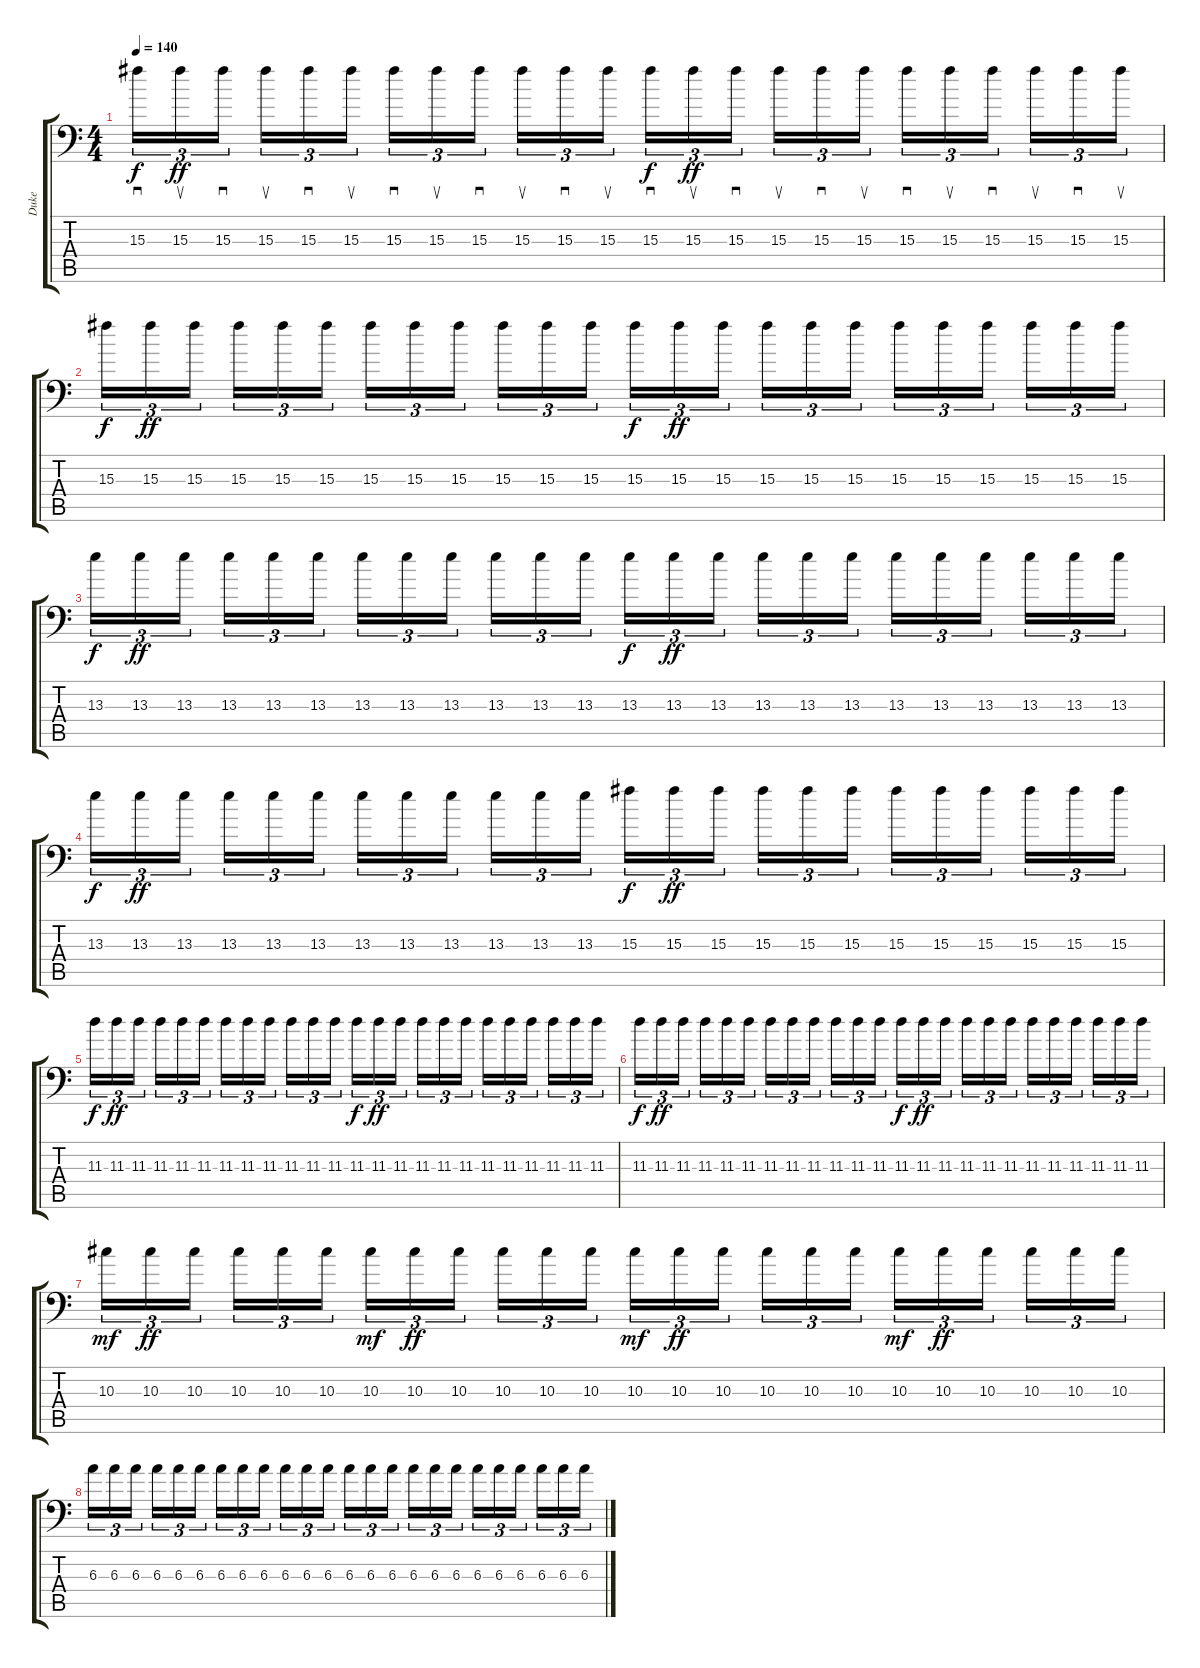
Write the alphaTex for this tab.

\track ("Duke" "Duke") {instrument overdrivenguitar}
\staff {score tabs}
\tuning (C4 G3 Eb3 Bb2 F2 Bb1) {hide}
\ts (4 4)
\tempo 140
\clef f4
\ks c
15.3.16{sd tu (3 2) dy f} 15.3.16{su tu (3 2) dy ff} 15.3.16{sd tu (3 2) beam splitsecondary} 15.3.16{su tu (3 2)} 15.3.16{sd tu (3 2)} 15.3.16{su tu (3 2)} 15.3.16{sd tu (3 2)} 15.3.16{su tu (3 2)} 15.3.16{sd tu (3 2) beam splitsecondary} 15.3.16{su tu (3 2)} 15.3.16{sd tu (3 2)} 15.3.16{su tu (3 2)} 15.3.16{sd tu (3 2) dy f} 15.3.16{su tu (3 2) dy ff} 15.3.16{sd tu (3 2) beam splitsecondary} 15.3.16{su tu (3 2)} 15.3.16{sd tu (3 2)} 15.3.16{su tu (3 2)} 15.3.16{sd tu (3 2)} 15.3.16{su tu (3 2)} 15.3.16{sd tu (3 2) beam splitsecondary} 15.3.16{su tu (3 2)} 15.3.16{sd tu (3 2)} 15.3.16{su tu (3 2)} |
15.3.16{tu (3 2) dy f} 15.3.16{tu (3 2) dy ff} 15.3.16{tu (3 2) beam splitsecondary} 15.3.16{tu (3 2)} 15.3.16{tu (3 2)} 15.3.16{tu (3 2)} 15.3.16{tu (3 2)} 15.3.16{tu (3 2)} 15.3.16{tu (3 2) beam splitsecondary} 15.3.16{tu (3 2)} 15.3.16{tu (3 2)} 15.3.16{tu (3 2)} 15.3.16{tu (3 2) dy f} 15.3.16{tu (3 2) dy ff} 15.3.16{tu (3 2) beam splitsecondary} 15.3.16{tu (3 2)} 15.3.16{tu (3 2)} 15.3.16{tu (3 2)} 15.3.16{tu (3 2)} 15.3.16{tu (3 2)} 15.3.16{tu (3 2) beam splitsecondary} 15.3.16{tu (3 2)} 15.3.16{tu (3 2)} 15.3.16{tu (3 2)} |
13.3.16{tu (3 2) dy f} 13.3.16{tu (3 2) dy ff} 13.3.16{tu (3 2) beam splitsecondary} 13.3.16{tu (3 2)} 13.3.16{tu (3 2)} 13.3.16{tu (3 2)} 13.3.16{tu (3 2)} 13.3.16{tu (3 2)} 13.3.16{tu (3 2) beam splitsecondary} 13.3.16{tu (3 2)} 13.3.16{tu (3 2)} 13.3.16{tu (3 2)} 13.3.16{tu (3 2) dy f} 13.3.16{tu (3 2) dy ff} 13.3.16{tu (3 2) beam splitsecondary} 13.3.16{tu (3 2)} 13.3.16{tu (3 2)} 13.3.16{tu (3 2)} 13.3.16{tu (3 2)} 13.3.16{tu (3 2)} 13.3.16{tu (3 2) beam splitsecondary} 13.3.16{tu (3 2)} 13.3.16{tu (3 2)} 13.3.16{tu (3 2)} |
13.3.16{tu (3 2) dy f} 13.3.16{tu (3 2) dy ff} 13.3.16{tu (3 2) beam splitsecondary} 13.3.16{tu (3 2)} 13.3.16{tu (3 2)} 13.3.16{tu (3 2)} 13.3.16{tu (3 2)} 13.3.16{tu (3 2)} 13.3.16{tu (3 2) beam splitsecondary} 13.3.16{tu (3 2)} 13.3.16{tu (3 2)} 13.3.16{tu (3 2)} 15.3.16{tu (3 2) dy f} 15.3.16{tu (3 2) dy ff} 15.3.16{tu (3 2) beam splitsecondary} 15.3.16{tu (3 2)} 15.3.16{tu (3 2)} 15.3.16{tu (3 2)} 15.3.16{tu (3 2)} 15.3.16{tu (3 2)} 15.3.16{tu (3 2) beam splitsecondary} 15.3.16{tu (3 2)} 15.3.16{tu (3 2)} 15.3.16{tu (3 2)} |
11.3.16{tu (3 2) dy f} 11.3.16{tu (3 2) dy ff} 11.3.16{tu (3 2) beam splitsecondary} 11.3.16{tu (3 2)} 11.3.16{tu (3 2)} 11.3.16{tu (3 2)} 11.3.16{tu (3 2)} 11.3.16{tu (3 2)} 11.3.16{tu (3 2) beam splitsecondary} 11.3.16{tu (3 2)} 11.3.16{tu (3 2)} 11.3.16{tu (3 2)} 11.3.16{tu (3 2) dy f} 11.3.16{tu (3 2) dy ff} 11.3.16{tu (3 2) beam splitsecondary} 11.3.16{tu (3 2)} 11.3.16{tu (3 2)} 11.3.16{tu (3 2)} 11.3.16{tu (3 2)} 11.3.16{tu (3 2)} 11.3.16{tu (3 2) beam splitsecondary} 11.3.16{tu (3 2)} 11.3.16{tu (3 2)} 11.3.16{tu (3 2)} |
11.3.16{tu (3 2) dy f} 11.3.16{tu (3 2) dy ff} 11.3.16{tu (3 2) beam splitsecondary} 11.3.16{tu (3 2)} 11.3.16{tu (3 2)} 11.3.16{tu (3 2)} 11.3.16{tu (3 2)} 11.3.16{tu (3 2)} 11.3.16{tu (3 2) beam splitsecondary} 11.3.16{tu (3 2)} 11.3.16{tu (3 2)} 11.3.16{tu (3 2)} 11.3.16{tu (3 2) dy f} 11.3.16{tu (3 2) dy ff} 11.3.16{tu (3 2) beam splitsecondary} 11.3.16{tu (3 2)} 11.3.16{tu (3 2)} 11.3.16{tu (3 2)} 11.3.16{tu (3 2)} 11.3.16{tu (3 2)} 11.3.16{tu (3 2) beam splitsecondary} 11.3.16{tu (3 2)} 11.3.16{tu (3 2)} 11.3.16{tu (3 2)} |
10.3.16{tu (3 2) dy mf} 10.3.16{tu (3 2) dy ff} 10.3.16{tu (3 2) beam splitsecondary} 10.3.16{tu (3 2)} 10.3.16{tu (3 2)} 10.3.16{tu (3 2)} 10.3.16{tu (3 2) dy mf} 10.3.16{tu (3 2) dy ff} 10.3.16{tu (3 2) beam splitsecondary} 10.3.16{tu (3 2)} 10.3.16{tu (3 2)} 10.3.16{tu (3 2)} 10.3.16{tu (3 2) dy mf} 10.3.16{tu (3 2) dy ff} 10.3.16{tu (3 2) beam splitsecondary} 10.3.16{tu (3 2)} 10.3.16{tu (3 2)} 10.3.16{tu (3 2)} 10.3.16{tu (3 2) dy mf} 10.3.16{tu (3 2) dy ff} 10.3.16{tu (3 2) beam splitsecondary} 10.3.16{tu (3 2)} 10.3.16{tu (3 2)} 10.3.16{tu (3 2)} |
6.3.16{tu (3 2)} 6.3.16{tu (3 2)} 6.3.16{tu (3 2) beam splitsecondary} 6.3.16{tu (3 2)} 6.3.16{tu (3 2)} 6.3.16{tu (3 2)} 6.3.16{tu (3 2)} 6.3.16{tu (3 2)} 6.3.16{tu (3 2) beam splitsecondary} 6.3.16{tu (3 2)} 6.3.16{tu (3 2)} 6.3.16{tu (3 2)} 6.3.16{tu (3 2)} 6.3.16{tu (3 2)} 6.3.16{tu (3 2) beam splitsecondary} 6.3.16{tu (3 2)} 6.3.16{tu (3 2)} 6.3.16{tu (3 2)} 6.3.16{tu (3 2)} 6.3.16{tu (3 2)} 6.3.16{tu (3 2) beam splitsecondary} 6.3.16{tu (3 2)} 6.3.16{tu (3 2)} 6.3.16{tu (3 2)}
